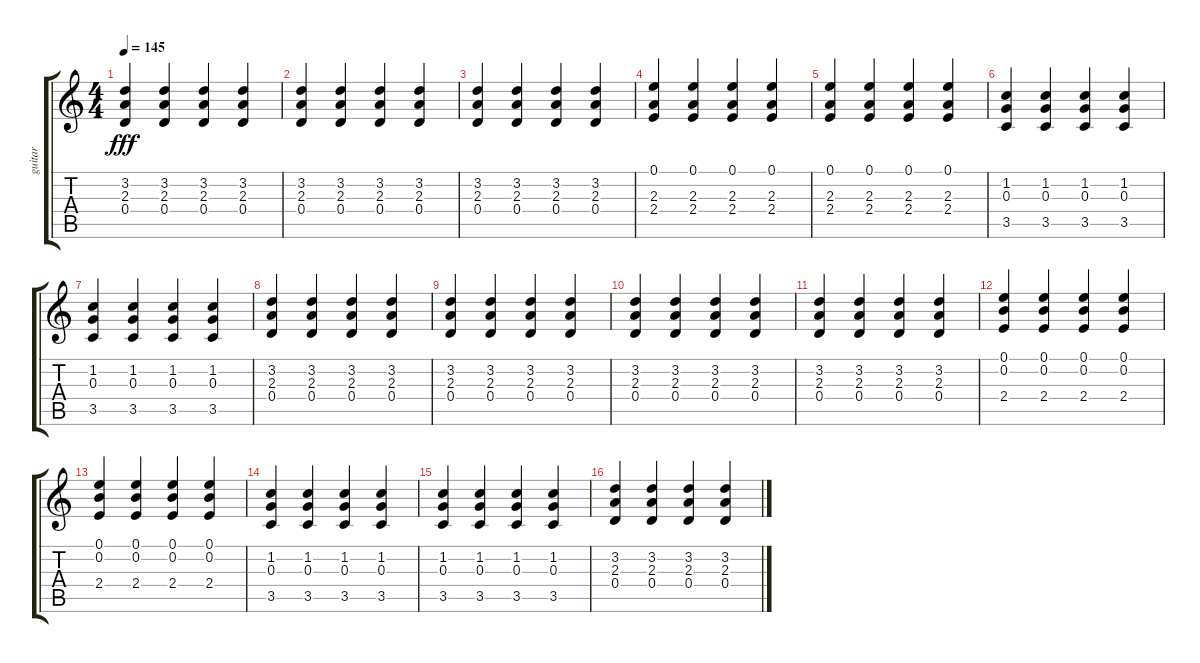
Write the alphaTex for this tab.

\track ("guitar" "guitar") {instrument overdrivenguitar}
\staff {score tabs}
\tuning (E4 B3 G3 D3 A2 E2) {hide}
\ts (4 4)
\tempo 145
\clef g2
\ks c
(3.2 2.3 0.4).4{dy fff} (3.2 2.3 0.4).4 (3.2 2.3 0.4).4 (3.2 2.3 0.4).4 |
(3.2 2.3 0.4).4 (3.2 2.3 0.4).4 (3.2 2.3 0.4).4 (3.2 2.3 0.4).4 |
(3.2 2.3 0.4).4 (3.2 2.3 0.4).4 (3.2 2.3 0.4).4 (3.2 2.3 0.4).4 |
(0.1 2.3 2.4).4 (0.1 2.3 2.4).4 (0.1 2.3 2.4).4 (0.1 2.3 2.4).4 |
(0.1 2.3 2.4).4 (0.1 2.3 2.4).4 (0.1 2.3 2.4).4 (0.1 2.3 2.4).4 |
(1.2 0.3 3.5).4 (1.2 0.3 3.5).4 (1.2 0.3 3.5).4 (1.2 0.3 3.5).4 |
(1.2 0.3 3.5).4 (1.2 0.3 3.5).4 (1.2 0.3 3.5).4 (1.2 0.3 3.5).4 |
(3.2 2.3 0.4).4 (3.2 2.3 0.4).4 (3.2 2.3 0.4).4 (3.2 2.3 0.4).4 |
(3.2 2.3 0.4).4 (3.2 2.3 0.4).4 (3.2 2.3 0.4).4 (3.2 2.3 0.4).4 |
(3.2 2.3 0.4).4 (3.2 2.3 0.4).4 (3.2 2.3 0.4).4 (3.2 2.3 0.4).4 |
(3.2 2.3 0.4).4 (3.2 2.3 0.4).4 (3.2 2.3 0.4).4 (3.2 2.3 0.4).4 |
(0.1 0.2 2.4).4 (0.1 0.2 2.4).4 (0.1 0.2 2.4).4 (0.1 0.2 2.4).4 |
(0.1 0.2 2.4).4 (0.1 0.2 2.4).4 (0.1 0.2 2.4).4 (0.1 0.2 2.4).4 |
(1.2 0.3 3.5).4 (1.2 0.3 3.5).4 (1.2 0.3 3.5).4 (1.2 0.3 3.5).4 |
(1.2 0.3 3.5).4 (1.2 0.3 3.5).4 (1.2 0.3 3.5).4 (1.2 0.3 3.5).4 |
(3.2 2.3 0.4).4 (3.2 2.3 0.4).4 (3.2 2.3 0.4).4 (3.2 2.3 0.4).4
